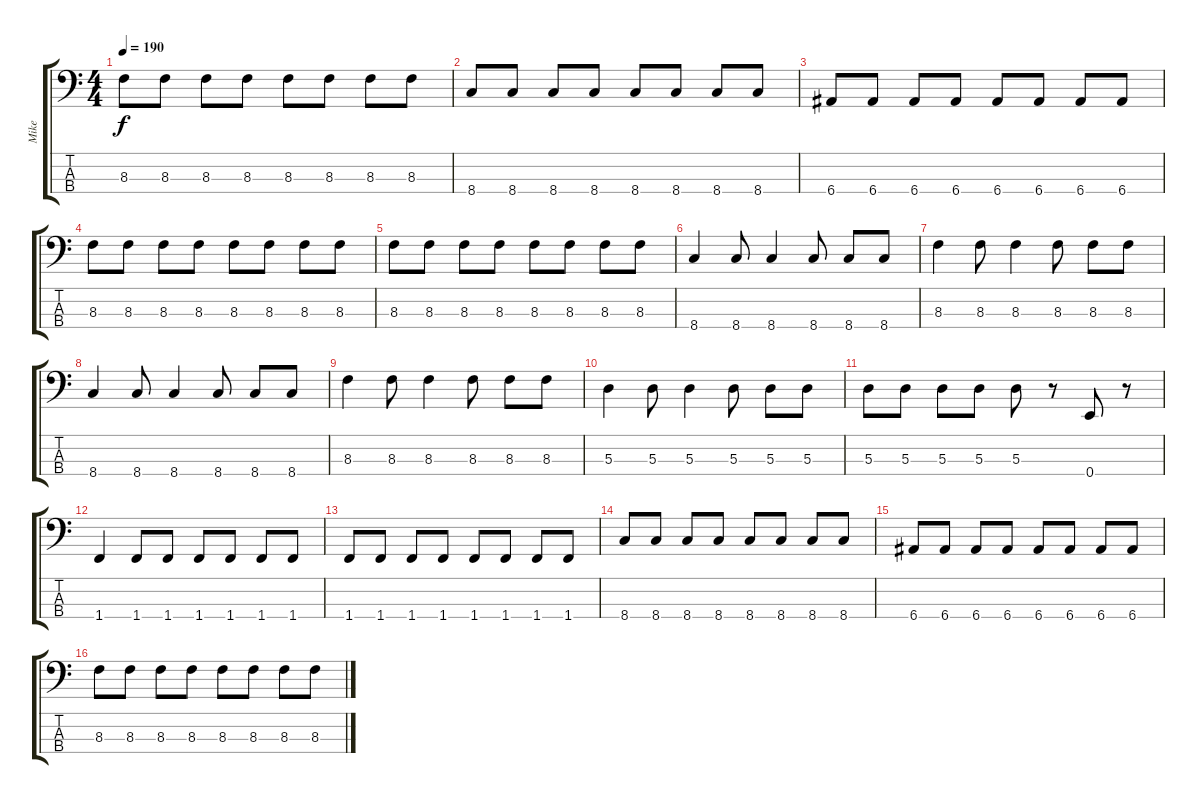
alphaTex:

\track ("Mike" "Mike") {instrument electricbasspick}
\staff {score tabs}
\tuning (G2 D2 A1 E1) {hide}
\ts (4 4)
\tempo 190
\clef f4
\ks c
8.3.8{dy f} 8.3.8 8.3.8 8.3.8 8.3.8 8.3.8 8.3.8 8.3.8 |
8.4.8 8.4.8 8.4.8 8.4.8 8.4.8 8.4.8 8.4.8 8.4.8 |
6.4.8 6.4.8 6.4.8 6.4.8 6.4.8 6.4.8 6.4.8 6.4.8 |
8.3.8 8.3.8 8.3.8 8.3.8 8.3.8 8.3.8 8.3.8 8.3.8 |
8.3.8 8.3.8 8.3.8 8.3.8 8.3.8 8.3.8 8.3.8 8.3.8 |
8.4.4 8.4.8 8.4.4 8.4.8 8.4.8 8.4.8 |
8.3.4 8.3.8 8.3.4 8.3.8 8.3.8 8.3.8 |
8.4.4 8.4.8 8.4.4 8.4.8 8.4.8 8.4.8 |
8.3.4 8.3.8 8.3.4 8.3.8 8.3.8 8.3.8 |
5.3.4 5.3.8 5.3.4 5.3.8 5.3.8 5.3.8 |
5.3.8 5.3.8 5.3.8 5.3.8 5.3.8 r.8 0.4.8 r.8 |
1.4.4 1.4.8 1.4.8 1.4.8 1.4.8 1.4.8 1.4.8 |
1.4.8 1.4.8 1.4.8 1.4.8 1.4.8 1.4.8 1.4.8 1.4.8 |
8.4.8 8.4.8 8.4.8 8.4.8 8.4.8 8.4.8 8.4.8 8.4.8 |
6.4.8 6.4.8 6.4.8 6.4.8 6.4.8 6.4.8 6.4.8 6.4.8 |
8.3.8 8.3.8 8.3.8 8.3.8 8.3.8 8.3.8 8.3.8 8.3.8
